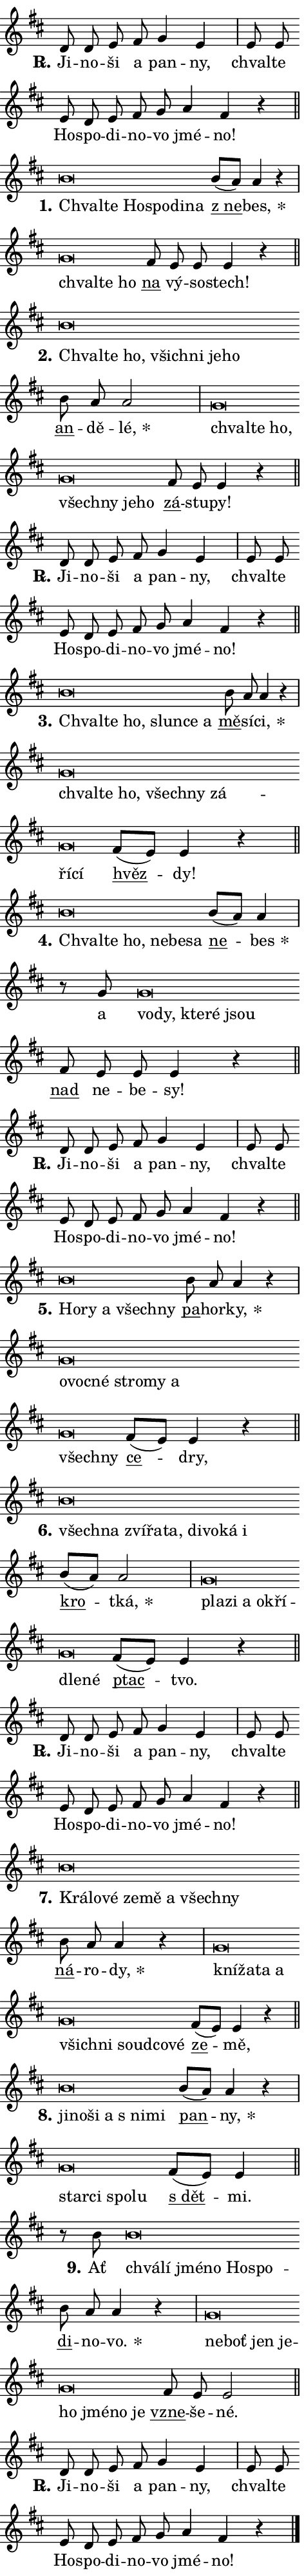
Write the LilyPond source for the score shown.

\version "2.24.0"
\header { tagline = "" }
\paper {
  indent = 0\cm
  top-margin = 0\cm
  right-margin = 0.13\cm % to fit lyric hyphens
  bottom-margin = 0\cm
  left-margin = 0\cm
  paper-width = 8\cm
  page-breaking = #ly:one-page-breaking
  system-system-spacing.basic-distance = #11
  score-system-spacing.basic-distance = #11
  ragged-last = ##f
}


%% Author: Thomas Morley
%% https://lists.gnu.org/archive/html/lilypond-user/2020-05/msg00002.html
#(define (line-position grob)
"Returns position of @var[grob} in current system:
   @code{'start}, if at first time-step
   @code{'end}, if at last time-step
   @code{'middle} otherwise
"
  (let* ((col (ly:item-get-column grob))
         (ln (ly:grob-object col 'left-neighbor))
         (rn (ly:grob-object col 'right-neighbor))
         (col-to-check-left (if (ly:grob? ln) ln col))
         (col-to-check-right (if (ly:grob? rn) rn col))
         (break-dir-left
           (and
             (ly:grob-property col-to-check-left 'non-musical #f)
             (ly:item-break-dir col-to-check-left)))
         (break-dir-right
           (and
             (ly:grob-property col-to-check-right 'non-musical #f)
             (ly:item-break-dir col-to-check-right))))
        (cond ((eqv? 1 break-dir-left) 'start)
              ((eqv? -1 break-dir-right) 'end)
              (else 'middle))))

#(define (tranparent-at-line-position vctor)
  (lambda (grob)
  "Relying on @code{line-position} select the relevant enry from @var{vctor}.
Used to determine transparency,"
    (case (line-position grob)
      ((end) (not (vector-ref vctor 0)))
      ((middle) (not (vector-ref vctor 1)))
      ((start) (not (vector-ref vctor 2))))))

noteHeadBreakVisibility =
#(define-music-function (break-visibility)(vector?)
"Makes @code{NoteHead}s transparent relying on @var{break-visibility}"
#{
  \override NoteHead.transparent =
    #(tranparent-at-line-position break-visibility)
#})

#(define delete-ledgers-for-transparent-note-heads
  (lambda (grob)
    "Reads whether a @code{NoteHead} is transparent.
If so this @code{NoteHead} is removed from @code{'note-heads} from
@var{grob}, which is supposed to be @code{LedgerLineSpanner}.
As a result ledgers are not printed for this @code{NoteHead}"
    (let* ((nhds-array (ly:grob-object grob 'note-heads))
           (nhds-list
             (if (ly:grob-array? nhds-array)
                 (ly:grob-array->list nhds-array)
                 '()))
           ;; Relies on the transparent-property being done before
           ;; Staff.LedgerLineSpanner.after-line-breaking is executed.
           ;; This is fragile ...
           (to-keep
             (remove
               (lambda (nhd)
                 (ly:grob-property nhd 'transparent #f))
               nhds-list)))
      ;; TODO find a better method to iterate over grob-arrays, similiar
      ;; to filter/remove etc for lists
      ;; For now rebuilt from scratch
      (set! (ly:grob-object grob 'note-heads)  '())
      (for-each
        (lambda (nhd)
          (ly:pointer-group-interface::add-grob grob 'note-heads nhd))
        to-keep))))

squashNotes = {
  \override NoteHead.X-extent = #'(-0.2 . 0.2)
  \override NoteHead.Y-extent = #'(-0.75 . 0)
  \override NoteHead.stencil =
    #(lambda (grob)
       (let ((pos (ly:grob-property grob 'staff-position)))
         (begin
           (if (< pos -7) (display "ERROR: Lower brevis then expected\n") (display ""))
           (if (<= pos -6) ly:text-interface::print ly:note-head::print))))
}
unSquashNotes = {
  \revert NoteHead.X-extent
  \revert NoteHead.Y-extent
  \revert NoteHead.stencil
}

hideNotes = \noteHeadBreakVisibility #begin-of-line-visible
unHideNotes = \noteHeadBreakVisibility #all-visible

% work-around for resetting accidentals
% https://lilypond.org/doc/v2.23/Documentation/notation/displaying-rhythms#unmetered-music
cadenzaMeasure = {
  \cadenzaOff
  \partial 1024 s1024
  \cadenzaOn
}

#(define-markup-command (accent layout props text) (markup?)
  "Underline accented syllable"
  (interpret-markup layout props
    #{\markup \override #'(offset . 4.3) \underline { #text }#}))

responsum = \markup \concat {
  "R" \hspace #-1.05 \path #0.1 #'((moveto 0 0.07) (lineto 0.9 0.8)) \hspace #0.05 "."
}

spaceSize = #0.6828661417322834 % exact space size for TeX Gyre Schola

\layout {
  \context {
    \Staff
    \remove "Time_signature_engraver"
    \override LedgerLineSpanner.after-line-breaking = #delete-ledgers-for-transparent-note-heads
  }
  \context {
    \Lyrics {
      \override LyricSpace.minimum-distance = \spaceSize
      \override LyricText.font-name = #"TeX Gyre Schola"
      \override LyricText.font-size = 1
      \override StanzaNumber.font-name = #"TeX Gyre Schola Bold"
      \override StanzaNumber.font-size = 1
    }
  }
  \context {
    \Score 
    \override NoteHead.text =
      #(lambda (grob) 
        (let ((pos (ly:grob-property grob 'staff-position)))
          #{\markup {
            \combine
              \halign #-0.55 \raise #(if (= pos -6) 0 0.5) \override #'(thickness . 2) \draw-line #'(3.2 . 0)
              \musicglyph "noteheads.sM1"
          }#}))
  }
}

% magnetic-lyrics.ily
%
%   written by
%     Jean Abou Samra <jean@abou-samra.fr>
%     Werner Lemberg <wl@gnu.org>
%
%   adapted by
%     Jiri Hon <jiri.hon@gmail.com>
%
% Version 2022-Apr-15

% https://www.mail-archive.com/lilypond-user@gnu.org/msg149350.html

#(define (Left_hyphen_pointer_engraver context)
   "Collect syllable-hyphen-syllable occurrences in lyrics and store
them in properties.  This engraver only looks to the left.  For
example, if the lyrics input is @code{foo -- bar}, it does the
following.

@itemize @bullet
@item
Set the @code{text} property of the @code{LyricHyphen} grob between
@q{foo} and @q{bar} to @code{foo}.

@item
Set the @code{left-hyphen} property of the @code{LyricText} grob with
text @q{foo} to the @code{LyricHyphen} grob between @q{foo} and
@q{bar}.
@end itemize

Use this auxiliary engraver in combination with the
@code{lyric-@/text::@/apply-@/magnetic-@/offset!} hook."
   (let ((hyphen #f)
         (text #f))
     (make-engraver
      (acknowledgers
       ((lyric-syllable-interface engraver grob source-engraver)
        (set! text grob)))
      (end-acknowledgers
       ((lyric-hyphen-interface engraver grob source-engraver)
        ;(when (not (grob::has-interface grob 'lyric-space-interface))
          (set! hyphen grob)));)
      ((stop-translation-timestep engraver)
       (when (and text hyphen)
         (ly:grob-set-object! text 'left-hyphen hyphen))
       (set! text #f)
       (set! hyphen #f)))))

#(define (lyric-text::apply-magnetic-offset! grob)
   "If the space between two syllables is less than the value in
property @code{LyricText@/.details@/.squash-threshold}, move the right
syllable to the left so that it gets concatenated with the left
syllable.

Use this function as a hook for
@code{LyricText@/.after-@/line-@/breaking} if the
@code{Left_@/hyphen_@/pointer_@/engraver} is active."
   (let ((hyphen (ly:grob-object grob 'left-hyphen #f)))
     (when hyphen
       (let ((left-text (ly:spanner-bound hyphen LEFT)))
         (when (grob::has-interface left-text 'lyric-syllable-interface)
           (let* ((common (ly:grob-common-refpoint grob left-text X))
                  (this-x-ext (ly:grob-extent grob common X))
                  (left-x-ext
                   (begin
                     ;; Trigger magnetism for left-text.
                     (ly:grob-property left-text 'after-line-breaking)
                     (ly:grob-extent left-text common X)))
                  ;; `delta` is the gap width between two syllables.
                  (delta (- (interval-start this-x-ext)
                            (interval-end left-x-ext)))
                  (details (ly:grob-property grob 'details))
                  (threshold (assoc-get 'squash-threshold details 0.2)))
             (when (< delta threshold)
               (let* (;; We have to manipulate the input text so that
                      ;; ligatures crossing syllable boundaries are not
                      ;; disabled.  For languages based on the Latin
                      ;; script this is essentially a beautification.
                      ;; However, for non-Western scripts it can be a
                      ;; necessity.
                      (lt (ly:grob-property left-text 'text))
                      (rt (ly:grob-property grob 'text))
                      (is-space (grob::has-interface hyphen 'lyric-space-interface))
                      (space (if is-space " " ""))
                      (extra-delta (if is-space spaceSize 0))
                      ;; Append new syllable.
                      (ltrt-space (if (and (string? lt) (string? rt))
                                (string-append lt space rt)
                                (make-concat-markup (list lt space rt))))
                      ;; Right-align `ltrt` to the right side.
                      (ltrt-space-markup (grob-interpret-markup
                               grob
                               (make-translate-markup
                                (cons (interval-length this-x-ext) 0)
                                (make-right-align-markup ltrt-space)))))
                 (begin
                   ;; Don't print `left-text`.
                   (ly:grob-set-property! left-text 'stencil #f)
                   ;; Set text and stencil (which holds all collected
                   ;; syllables so far) and shift it to the left.
                   (ly:grob-set-property! grob 'text ltrt-space)
                   (ly:grob-set-property! grob 'stencil ltrt-space-markup)
                   (ly:grob-translate-axis! grob (- (- delta extra-delta)) X))))))))))


#(define (lyric-hyphen::displace-bounds-first grob)
   ;; Make very sure this callback isn't triggered too early.
   (let ((left (ly:spanner-bound grob LEFT))
         (right (ly:spanner-bound grob RIGHT)))
     (ly:grob-property left 'after-line-breaking)
     (ly:grob-property right 'after-line-breaking)
     (ly:lyric-hyphen::print grob)))

squashThreshold = #0.4

\layout {
  \context {
    \Lyrics
    \consists #Left_hyphen_pointer_engraver
    \override LyricText.after-line-breaking =
      #lyric-text::apply-magnetic-offset!
    \override LyricHyphen.stencil = #lyric-hyphen::displace-bounds-first
    \override LyricText.details.squash-threshold = \squashThreshold
    \override LyricHyphen.minimum-distance = 0
    \override LyricHyphen.minimum-length = \squashThreshold
  }
}

squashText = \override LyricText.details.squash-threshold = 9999
unSquashText = \override LyricText.details.squash-threshold = \squashThreshold

leftText = \override LyricText.self-alignment-X = #LEFT
unLeftText = \revert LyricText.self-alignment-X

starOffset = #(lambda (grob) 
                (let ((x_offset (ly:self-alignment-interface::aligned-on-x-parent grob)))
                  (if (= x_offset 0) 0 (+ x_offset 1.2))))

star = #(define-music-function (syllable)(string?)
"Append star separator at the end of a syllable"
#{
  \once \override LyricText.X-offset = #starOffset
  \lyricmode { \markup {
    #syllable
    \override #'((font-name . "TeX Gyre Schola Bold")) \hspace #0.2 \lower #0.65 \larger "*"
  } }
#})

starAccent = #(define-music-function (syllable)(string?)
"Append star separator at the end of a syllable and make accent"
#{
  \once \override LyricText.X-offset = #starOffset
  \lyricmode { \markup {
    \accent #syllable
    \override #'((font-name . "TeX Gyre Schola Bold")) \hspace #0.2 \lower #0.65 \larger "*"
  } }
#})

breath = #(define-music-function (syllable)(string?)
"Append breathing indicator at the end of a syllable"
#{
  \lyricmode { \markup { #syllable "+" } }
#})

optionalBreath = #(define-music-function (syllable)(string?)
"Append optional breathing indicator at the end of a syllable"
#{
  \lyricmode { \markup { #syllable "(+)" } }
#})


\score {
    <<
        \new Voice = "melody" { \cadenzaOn \key d \major \relative { d'8 d e fis g4 e \cadenzaMeasure \bar "|" e8 e \bar "" e d e \bar "" fis g \bar "" a4 fis r \cadenzaMeasure \bar "||" \break } }
        \new Lyrics \lyricsto "melody" { \lyricmode { \set stanza = \responsum
Ji -- no -- ši a pan -- ny, chval -- te Ho -- spo -- di -- no -- vo jmé -- no! } }
    >>
    \layout {}
}

\score {
    <<
        \new Voice = "melody" { \cadenzaOn \key d \major \relative { \squashNotes b'\breve*1/16 \hideNotes \breve*1/16 \bar "" \breve*1/16 \bar "" \breve*1/16 \bar "" \breve*1/16 \breve*1/16 \bar "" \unHideNotes \unSquashNotes \bar "" b8[( a)] a4 r \cadenzaMeasure \bar "|" \squashNotes g\breve*1/16 \hideNotes \breve*1/16 \breve*1/16 \bar "" \unHideNotes \unSquashNotes \bar "" fis8 e e e4 r \cadenzaMeasure \bar "||" \break } }
        \new Lyrics \lyricsto "melody" { \lyricmode { \set stanza = "1."
\leftText Chval -- \squashText te Ho -- spo -- di -- na \unLeftText \unSquashText \markup \accent "z ne" -- \star bes, \leftText chval -- \squashText te ho \unLeftText \unSquashText \markup \accent na vý -- so -- stech! } }
    >>
    \layout {}
}

\score {
    <<
        \new Voice = "melody" { \cadenzaOn \key d \major \relative { \squashNotes b'\breve*1/16 \hideNotes \breve*1/16 \bar "" \breve*1/16 \bar "" \breve*1/16 \bar "" \breve*1/16 \bar "" \breve*1/16 \breve*1/16 \bar "" \unHideNotes \unSquashNotes \bar "" b8 a a2 \cadenzaMeasure \bar "|" \squashNotes g\breve*1/16 \hideNotes \breve*1/16 \bar "" \breve*1/16 \bar "" \breve*1/16 \bar "" \breve*1/16 \bar "" \breve*1/16 \breve*1/16 \bar "" \unHideNotes \unSquashNotes \bar "" fis8 e e4 r \cadenzaMeasure \bar "||" \break } }
        \new Lyrics \lyricsto "melody" { \lyricmode { \set stanza = "2."
\leftText Chval -- \squashText te ho, všich -- ni je -- ho \unLeftText \unSquashText \markup \accent an -- dě -- \star lé, \leftText chval -- \squashText te ho, všech -- ny je -- ho \unLeftText \unSquashText \markup \accent zá -- stu -- py! } }
    >>
    \layout {}
}

\score {
    <<
        \new Voice = "melody" { \cadenzaOn \key d \major \relative { d'8 d e fis g4 e \cadenzaMeasure \bar "|" e8 e \bar "" e d e \bar "" fis g \bar "" a4 fis r \cadenzaMeasure \bar "||" \break } }
        \new Lyrics \lyricsto "melody" { \lyricmode { \set stanza = \responsum
Ji -- no -- ši a pan -- ny, chval -- te Ho -- spo -- di -- no -- vo jmé -- no! } }
    >>
    \layout {}
}

\score {
    <<
        \new Voice = "melody" { \cadenzaOn \key d \major \relative { \squashNotes b'\breve*1/16 \hideNotes \breve*1/16 \bar "" \breve*1/16 \bar "" \breve*1/16 \bar "" \breve*1/16 \breve*1/16 \bar "" \unHideNotes \unSquashNotes \bar "" b8 a a4 r \cadenzaMeasure \bar "|" \squashNotes g\breve*1/16 \hideNotes \breve*1/16 \bar "" \breve*1/16 \bar "" \breve*1/16 \bar "" \breve*1/16 \bar "" \breve*1/16 \bar "" \breve*1/16 \breve*1/16 \bar "" \unHideNotes \unSquashNotes \bar "" fis8[( e)] e4 r \cadenzaMeasure \bar "||" \break } }
        \new Lyrics \lyricsto "melody" { \lyricmode { \set stanza = "3."
\leftText Chval -- \squashText te ho, slun -- ce a \unLeftText \unSquashText \markup \accent mě -- sí -- \star ci, \leftText chval -- \squashText te ho, všech -- ny zá -- ří -- cí \unLeftText \unSquashText \markup \accent hvěz -- dy! } }
    >>
    \layout {}
}

\score {
    <<
        \new Voice = "melody" { \cadenzaOn \key d \major \relative { \squashNotes b'\breve*1/16 \hideNotes \breve*1/16 \bar "" \breve*1/16 \bar "" \breve*1/16 \bar "" \breve*1/16 \breve*1/16 \bar "" \unHideNotes \unSquashNotes \bar "" b8[( a)] a4 \cadenzaMeasure \bar "|" r8 g8 \squashNotes g\breve*1/16 \hideNotes \breve*1/16 \bar "" \breve*1/16 \bar "" \breve*1/16 \breve*1/16 \bar "" \unHideNotes \unSquashNotes \bar "" fis8 e e e4 r \cadenzaMeasure \bar "||" \break } }
        \new Lyrics \lyricsto "melody" { \lyricmode { \set stanza = "4."
\leftText Chval -- \squashText te ho, ne -- be -- sa \unLeftText \unSquashText \markup \accent ne -- \star bes a \leftText vo -- \squashText dy, kte -- ré jsou \unLeftText \unSquashText \markup \accent nad ne -- be -- sy! } }
    >>
    \layout {}
}

\score {
    <<
        \new Voice = "melody" { \cadenzaOn \key d \major \relative { d'8 d e fis g4 e \cadenzaMeasure \bar "|" e8 e \bar "" e d e \bar "" fis g \bar "" a4 fis r \cadenzaMeasure \bar "||" \break } }
        \new Lyrics \lyricsto "melody" { \lyricmode { \set stanza = \responsum
Ji -- no -- ši a pan -- ny, chval -- te Ho -- spo -- di -- no -- vo jmé -- no! } }
    >>
    \layout {}
}

\score {
    <<
        \new Voice = "melody" { \cadenzaOn \key d \major \relative { \squashNotes b'\breve*1/16 \hideNotes \breve*1/16 \bar "" \breve*1/16 \bar "" \breve*1/16 \breve*1/16 \bar "" \unHideNotes \unSquashNotes \bar "" b8 a a4 r \cadenzaMeasure \bar "|" \squashNotes g\breve*1/16 \hideNotes \breve*1/16 \bar "" \breve*1/16 \bar "" \breve*1/16 \bar "" \breve*1/16 \bar "" \breve*1/16 \bar "" \breve*1/16 \breve*1/16 \bar "" \unHideNotes \unSquashNotes \bar "" fis8[( e)] e4 r \cadenzaMeasure \bar "||" \break } }
        \new Lyrics \lyricsto "melody" { \lyricmode { \set stanza = "5."
\leftText Ho -- \squashText ry a všech -- ny \unLeftText \unSquashText \markup \accent pa -- hor -- \star ky, \leftText o -- \squashText voc -- né stro -- my a všech -- ny \unLeftText \unSquashText \markup \accent ce -- dry, } }
    >>
    \layout {}
}

\score {
    <<
        \new Voice = "melody" { \cadenzaOn \key d \major \relative { \squashNotes b'\breve*1/16 \hideNotes \breve*1/16 \bar "" \breve*1/16 \bar "" \breve*1/16 \bar "" \breve*1/16 \bar "" \breve*1/16 \bar "" \breve*1/16 \bar "" \breve*1/16 \breve*1/16 \bar "" \unHideNotes \unSquashNotes \bar "" b8[( a)] a2 \cadenzaMeasure \bar "|" \squashNotes g\breve*1/16 \hideNotes \breve*1/16 \bar "" \breve*1/16 \bar "" \breve*1/16 \bar "" \breve*1/16 \breve*1/16 \bar "" \unHideNotes \unSquashNotes \bar "" fis8[( e)] e4 r \cadenzaMeasure \bar "||" \break } }
        \new Lyrics \lyricsto "melody" { \lyricmode { \set stanza = "6."
\leftText všech -- \squashText na zví -- řa -- ta, di -- vo -- ká i \unLeftText \unSquashText \markup \accent kro -- \star tká, \leftText pla -- \squashText zi a okří -- dle -- né \unLeftText \unSquashText \markup \accent ptac -- tvo. } }
    >>
    \layout {}
}

\score {
    <<
        \new Voice = "melody" { \cadenzaOn \key d \major \relative { d'8 d e fis g4 e \cadenzaMeasure \bar "|" e8 e \bar "" e d e \bar "" fis g \bar "" a4 fis r \cadenzaMeasure \bar "||" \break } }
        \new Lyrics \lyricsto "melody" { \lyricmode { \set stanza = \responsum
Ji -- no -- ši a pan -- ny, chval -- te Ho -- spo -- di -- no -- vo jmé -- no! } }
    >>
    \layout {}
}

\score {
    <<
        \new Voice = "melody" { \cadenzaOn \key d \major \relative { \squashNotes b'\breve*1/16 \hideNotes \breve*1/16 \bar "" \breve*1/16 \bar "" \breve*1/16 \bar "" \breve*1/16 \bar "" \breve*1/16 \bar "" \breve*1/16 \breve*1/16 \bar "" \unHideNotes \unSquashNotes \bar "" b8 a a4 r \cadenzaMeasure \bar "|" \squashNotes g\breve*1/16 \hideNotes \breve*1/16 \bar "" \breve*1/16 \bar "" \breve*1/16 \bar "" \breve*1/16 \bar "" \breve*1/16 \bar "" \breve*1/16 \bar "" \breve*1/16 \breve*1/16 \bar "" \unHideNotes \unSquashNotes \bar "" fis8[( e)] e4 r \cadenzaMeasure \bar "||" \break } }
        \new Lyrics \lyricsto "melody" { \lyricmode { \set stanza = "7."
\leftText Krá -- \squashText lo -- vé ze -- mě a všech -- ny \unLeftText \unSquashText \markup \accent ná -- ro -- \star dy, \leftText kní -- \squashText ža -- ta a všich -- ni soud -- co -- vé \unLeftText \unSquashText \markup \accent ze -- mě, } }
    >>
    \layout {}
}

\score {
    <<
        \new Voice = "melody" { \cadenzaOn \key d \major \relative { \squashNotes b'\breve*1/16 \hideNotes \breve*1/16 \bar "" \breve*1/16 \bar "" \breve*1/16 \bar "" \breve*1/16 \breve*1/16 \bar "" \unHideNotes \unSquashNotes \bar "" b8[( a)] a4 r \cadenzaMeasure \bar "|" \squashNotes g\breve*1/16 \hideNotes \breve*1/16 \bar "" \breve*1/16 \breve*1/16 \bar "" \unHideNotes \unSquashNotes \bar "" fis8[( e)] e4 \cadenzaMeasure \bar "||" \break } }
        \new Lyrics \lyricsto "melody" { \lyricmode { \set stanza = "8."
\leftText ji -- \squashText no -- ši a "s ni" -- mi \unLeftText \unSquashText \markup \accent pan -- \star ny, \leftText star -- \squashText ci spo -- lu \unLeftText \unSquashText \markup \accent "s dět" -- mi. } }
    >>
    \layout {}
}

\score {
    <<
        \new Voice = "melody" { \cadenzaOn \key d \major \relative { r8 b'8 \squashNotes b\breve*1/16 \hideNotes \breve*1/16 \bar "" \breve*1/16 \bar "" \breve*1/16 \bar "" \breve*1/16 \breve*1/16 \bar "" \unHideNotes \unSquashNotes \bar "" b8 a a4 r \cadenzaMeasure \bar "|" \squashNotes g\breve*1/16 \hideNotes \breve*1/16 \bar "" \breve*1/16 \bar "" \breve*1/16 \bar "" \breve*1/16 \bar "" \breve*1/16 \bar "" \breve*1/16 \breve*1/16 \bar "" \unHideNotes \unSquashNotes \bar "" fis8 e e2 \cadenzaMeasure \bar "||" \break } }
        \new Lyrics \lyricsto "melody" { \lyricmode { \set stanza = "9."
Ať \leftText chvá -- \squashText lí jmé -- no Ho -- spo -- \unLeftText \unSquashText \markup \accent di -- no -- \star vo. \leftText ne -- \squashText boť jen je -- ho jmé -- no je \unLeftText \unSquashText \markup \accent vzne -- še -- né. } }
    >>
    \layout {}
}

\score {
    <<
        \new Voice = "melody" { \cadenzaOn \key d \major \relative { d'8 d e fis g4 e \cadenzaMeasure \bar "|" e8 e \bar "" e d e \bar "" fis g \bar "" a4 fis r \cadenzaMeasure \bar "||" \break } \bar "|." }
        \new Lyrics \lyricsto "melody" { \lyricmode { \set stanza = \responsum
Ji -- no -- ši a pan -- ny, chval -- te Ho -- spo -- di -- no -- vo jmé -- no! } }
    >>
    \layout {}
}
